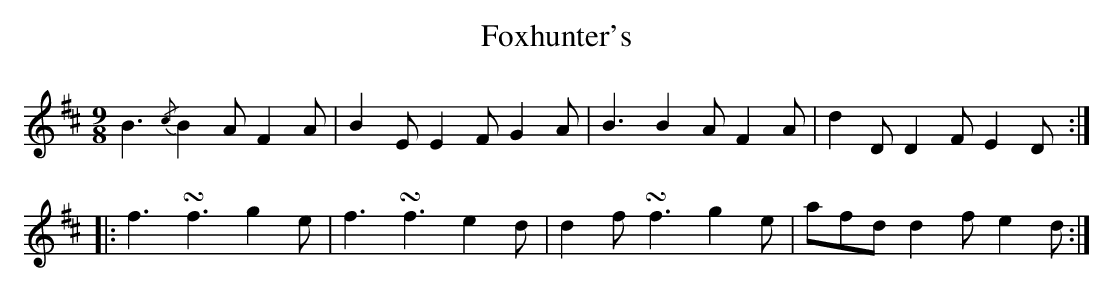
X:1
U: ~ = !turn!
T:Foxhunter's
L:1/8
M:9/8
K:D
B3 {/c}B2 A F2 A | B2 E E2 F G2 A | B3 kB2 A F2 A | d2 D D2 F E2 D ::
f3 ~f3 g2 e | f3 ~f3 e2 d | d2 f ~f3 g2 e | afd d2 f e2 d :|]
